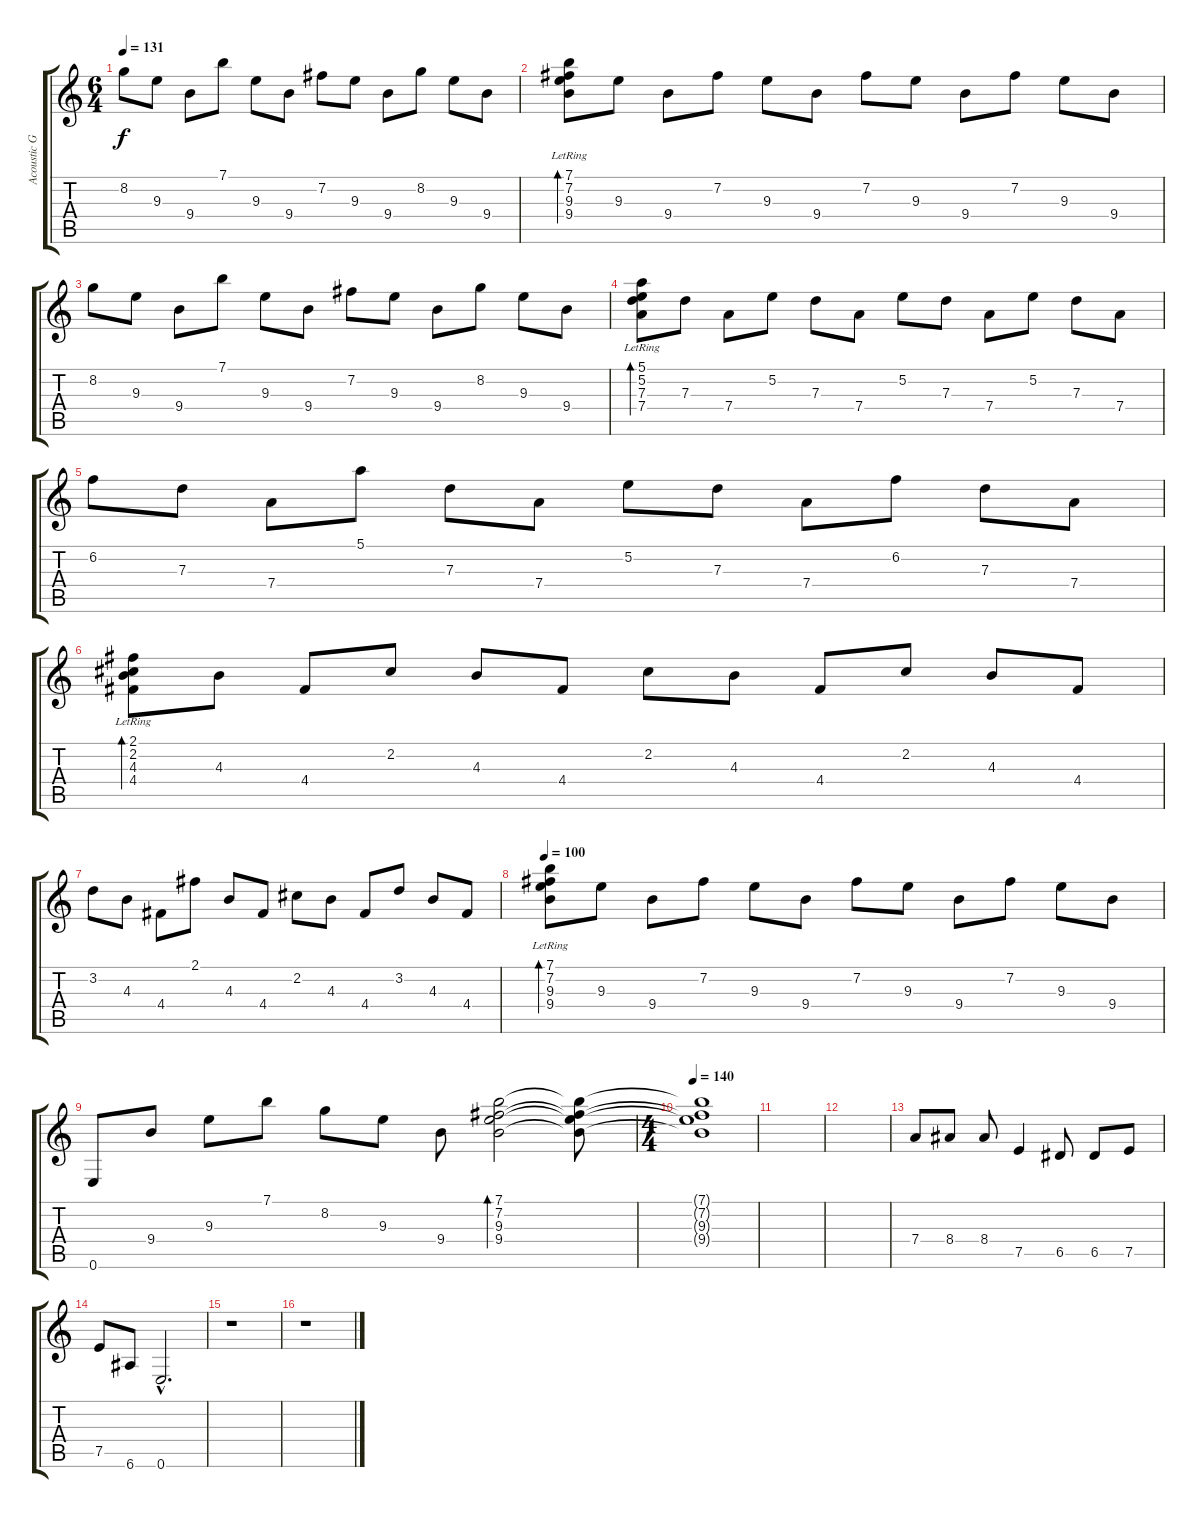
\track ("Acoustic Gtr1" "Acoustic G") {instrument acousticguitarsteel}
\staff {score tabs}
\tuning (E4 B3 G3 D3 A2 E2) {hide}
\ts (6 4)
\tempo 131
\clef g2
\ks c
8.2.8{dy f} 9.3.8 9.4.8 7.1.8 9.3.8 9.4.8 7.2.8 9.3.8 9.4.8 8.2.8 9.3.8 9.4.8 |
(7.1{lr} 7.2{lr} 9.3{lr} 9.4{lr}).8{bd 480} 9.3.8 9.4.8 7.2.8 9.3.8 9.4.8 7.2.8 9.3.8 9.4.8 7.2.8 9.3.8 9.4.8 |
8.2.8 9.3.8 9.4.8 7.1.8 9.3.8 9.4.8 7.2.8 9.3.8 9.4.8 8.2.8 9.3.8 9.4.8 |
(5.1{lr} 5.2{lr} 7.3{lr} 7.4{lr}).8{bd 480} 7.3.8 7.4.8 5.2.8 7.3.8 7.4.8 5.2.8 7.3.8 7.4.8 5.2.8 7.3.8 7.4.8 |
6.2.8 7.3.8 7.4.8 5.1.8 7.3.8 7.4.8 5.2.8 7.3.8 7.4.8 6.2.8 7.3.8 7.4.8 |
(2.1{lr} 2.2{lr} 4.3{lr} 4.4{lr}).8{bd 480} 4.3.8 4.4.8 2.2.8 4.3.8 4.4.8 2.2.8 4.3.8 4.4.8 2.2.8 4.3.8 4.4.8 |
3.2.8 4.3.8 4.4.8 2.1.8 4.3.8 4.4.8 2.2.8 4.3.8 4.4.8 3.2.8 4.3.8 4.4.8 |
\tempo 100
(7.1{lr} 7.2{lr} 9.3{lr} 9.4{lr}).8{bd 480} 9.3.8 9.4.8 7.2.8 9.3.8 9.4.8 7.2.8 9.3.8 9.4.8 7.2.8 9.3.8 9.4.8 |
0.6.8 9.4.8 9.3.8 7.1.8 8.2.8 9.3.8 9.4.8 (7.1 7.2 9.3 9.4).2{bd 480} (7.1{t} 7.2{t} 9.3{t} 9.4{t}).8 |
\ts (4 4)
\tempo 140
(7.1{t} 7.2{t} 9.3{t} 9.4{t}).1 |
|
|
7.4.8 8.4.8 8.4.8 7.5.4 6.5.8 6.5.8 7.5.8 |
7.5.8 6.6.8 0.6{hac}.2{d} |
r.1 |
r.1
